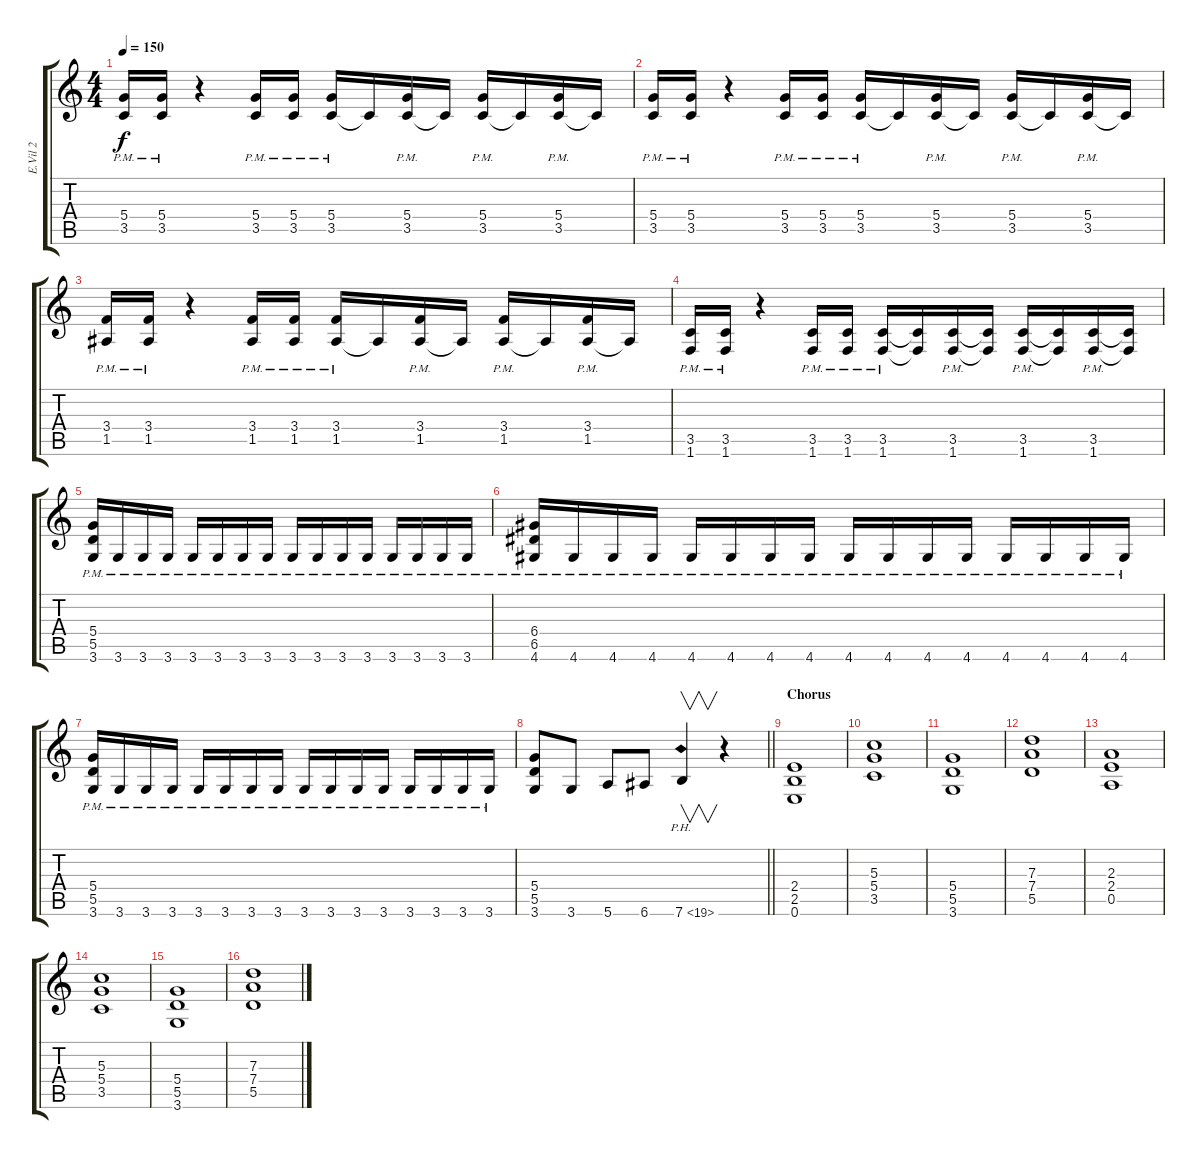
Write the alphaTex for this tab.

\track ("E.Vil 2" "E.Vil 2") {instrument distortionguitar}
\staff {score tabs}
\tuning (E4 B3 G3 D3 A2 E2) {hide}
\ts (4 4)
\tempo 150
\clef g2
\ks c
(5.4{pm} 3.5{pm}).16{dy f} (5.4{pm} 3.5{pm}).16 r.4 (5.4{pm} 3.5{pm}).16 (5.4{pm} 3.5{pm}).16 (5.4{pm} 3.5{pm}).16 3.5{t}.16 (5.4{pm} 3.5{pm}).16 3.5{t}.16 (5.4{pm} 3.5{pm}).16 3.5{t}.16 (5.4{pm} 3.5{pm}).16 3.5{t}.16 |
(5.4{pm} 3.5{pm}).16 (5.4{pm} 3.5{pm}).16 r.4 (5.4{pm} 3.5{pm}).16 (5.4{pm} 3.5{pm}).16 (5.4{pm} 3.5{pm}).16 3.5{t}.16 (5.4{pm} 3.5{pm}).16 3.5{t}.16 (5.4{pm} 3.5{pm}).16 3.5{t}.16 (5.4{pm} 3.5{pm}).16 3.5{t}.16 |
(3.4{pm} 1.5{pm}).16 (3.4{pm} 1.5{pm}).16 r.4 (3.4{pm} 1.5{pm}).16 (3.4{pm} 1.5{pm}).16 (3.4{pm} 1.5{pm}).16 1.5{t}.16 (3.4{pm} 1.5{pm}).16 1.5{t}.16 (3.4{pm} 1.5{pm}).16 1.5{t}.16 (3.4{pm} 1.5{pm}).16 1.5{t}.16 |
(3.5{pm} 1.6).16 (3.5{pm} 1.6).16 r.4 (3.5{pm} 1.6).16 (3.5{pm} 1.6).16 (3.5{pm} 1.6).16 (3.5{t} 1.6{t}).16 (3.5{pm} 1.6).16 (3.5{t} 1.6{t}).16 (3.5{pm} 1.6).16 (3.5{t} 1.6{t}).16 (3.5{pm} 1.6).16 (3.5{t} 1.6{t}).16 |
(5.4 5.5{pm} 3.6{pm}).16 3.6{pm}.16 3.6{pm}.16 3.6{pm}.16 3.6{pm}.16 3.6{pm}.16 3.6{pm}.16 3.6{pm}.16 3.6{pm}.16 3.6{pm}.16 3.6{pm}.16 3.6{pm}.16 3.6{pm}.16 3.6{pm}.16 3.6{pm}.16 3.6{pm}.16 |
(6.4{pm} 6.5{pm} 4.6{pm}).16 4.6{pm}.16 4.6{pm}.16 4.6{pm}.16 4.6{pm}.16 4.6{pm}.16 4.6{pm}.16 4.6{pm}.16 4.6{pm}.16 4.6{pm}.16 4.6{pm}.16 4.6{pm}.16 4.6{pm}.16 4.6{pm}.16 4.6{pm}.16 4.6{pm}.16 |
(5.4 5.5{pm} 3.6{pm}).16 3.6{pm}.16 3.6{pm}.16 3.6{pm}.16 3.6{pm}.16 3.6{pm}.16 3.6{pm}.16 3.6{pm}.16 3.6{pm}.16 3.6{pm}.16 3.6{pm}.16 3.6{pm}.16 3.6{pm}.16 3.6{pm}.16 3.6{pm}.16 3.6{pm}.16 |
\barLineRight lightlight
(5.4 5.5 3.6).8 3.6.8 5.6.8 6.6.8 7.6{ph 12}.4{v} r.4 |
\section ("" "Chorus")
(2.4 2.5 0.6).1 |
(5.3 5.4 3.5).1 |
(5.4 5.5 3.6).1 |
(7.3 7.4 5.5).1 |
(2.3 2.4 0.5).1 |
(5.3 5.4 3.5).1 |
(5.4 5.5 3.6).1 |
(7.3 7.4 5.5).1
